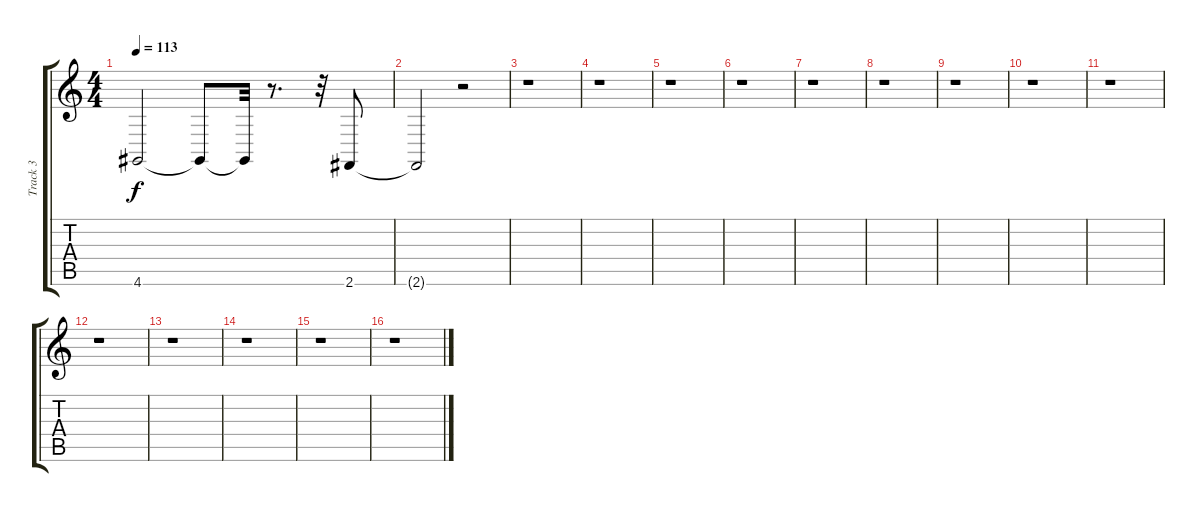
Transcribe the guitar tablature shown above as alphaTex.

\track ("Track 3" "Track 3") {instrument synthstrings2}
\staff {score tabs}
\tuning (E4 B3 G3 D3 A2 E2) {hide}
\ts (4 4)
\tempo 113
\clef g2
\ks c
4.6{t}.2{dy f} 4.6{t}.8 4.6{t}.32 r.8{d} r.32 2.6.8 |
2.6{t}.2 r.2 |
r.1 |
r.1 |
r.1 |
r.1 |
r.1 |
r.1 |
r.1 |
r.1 |
r.1 |
r.1 |
r.1 |
r.1 |
r.1 |
r.1
